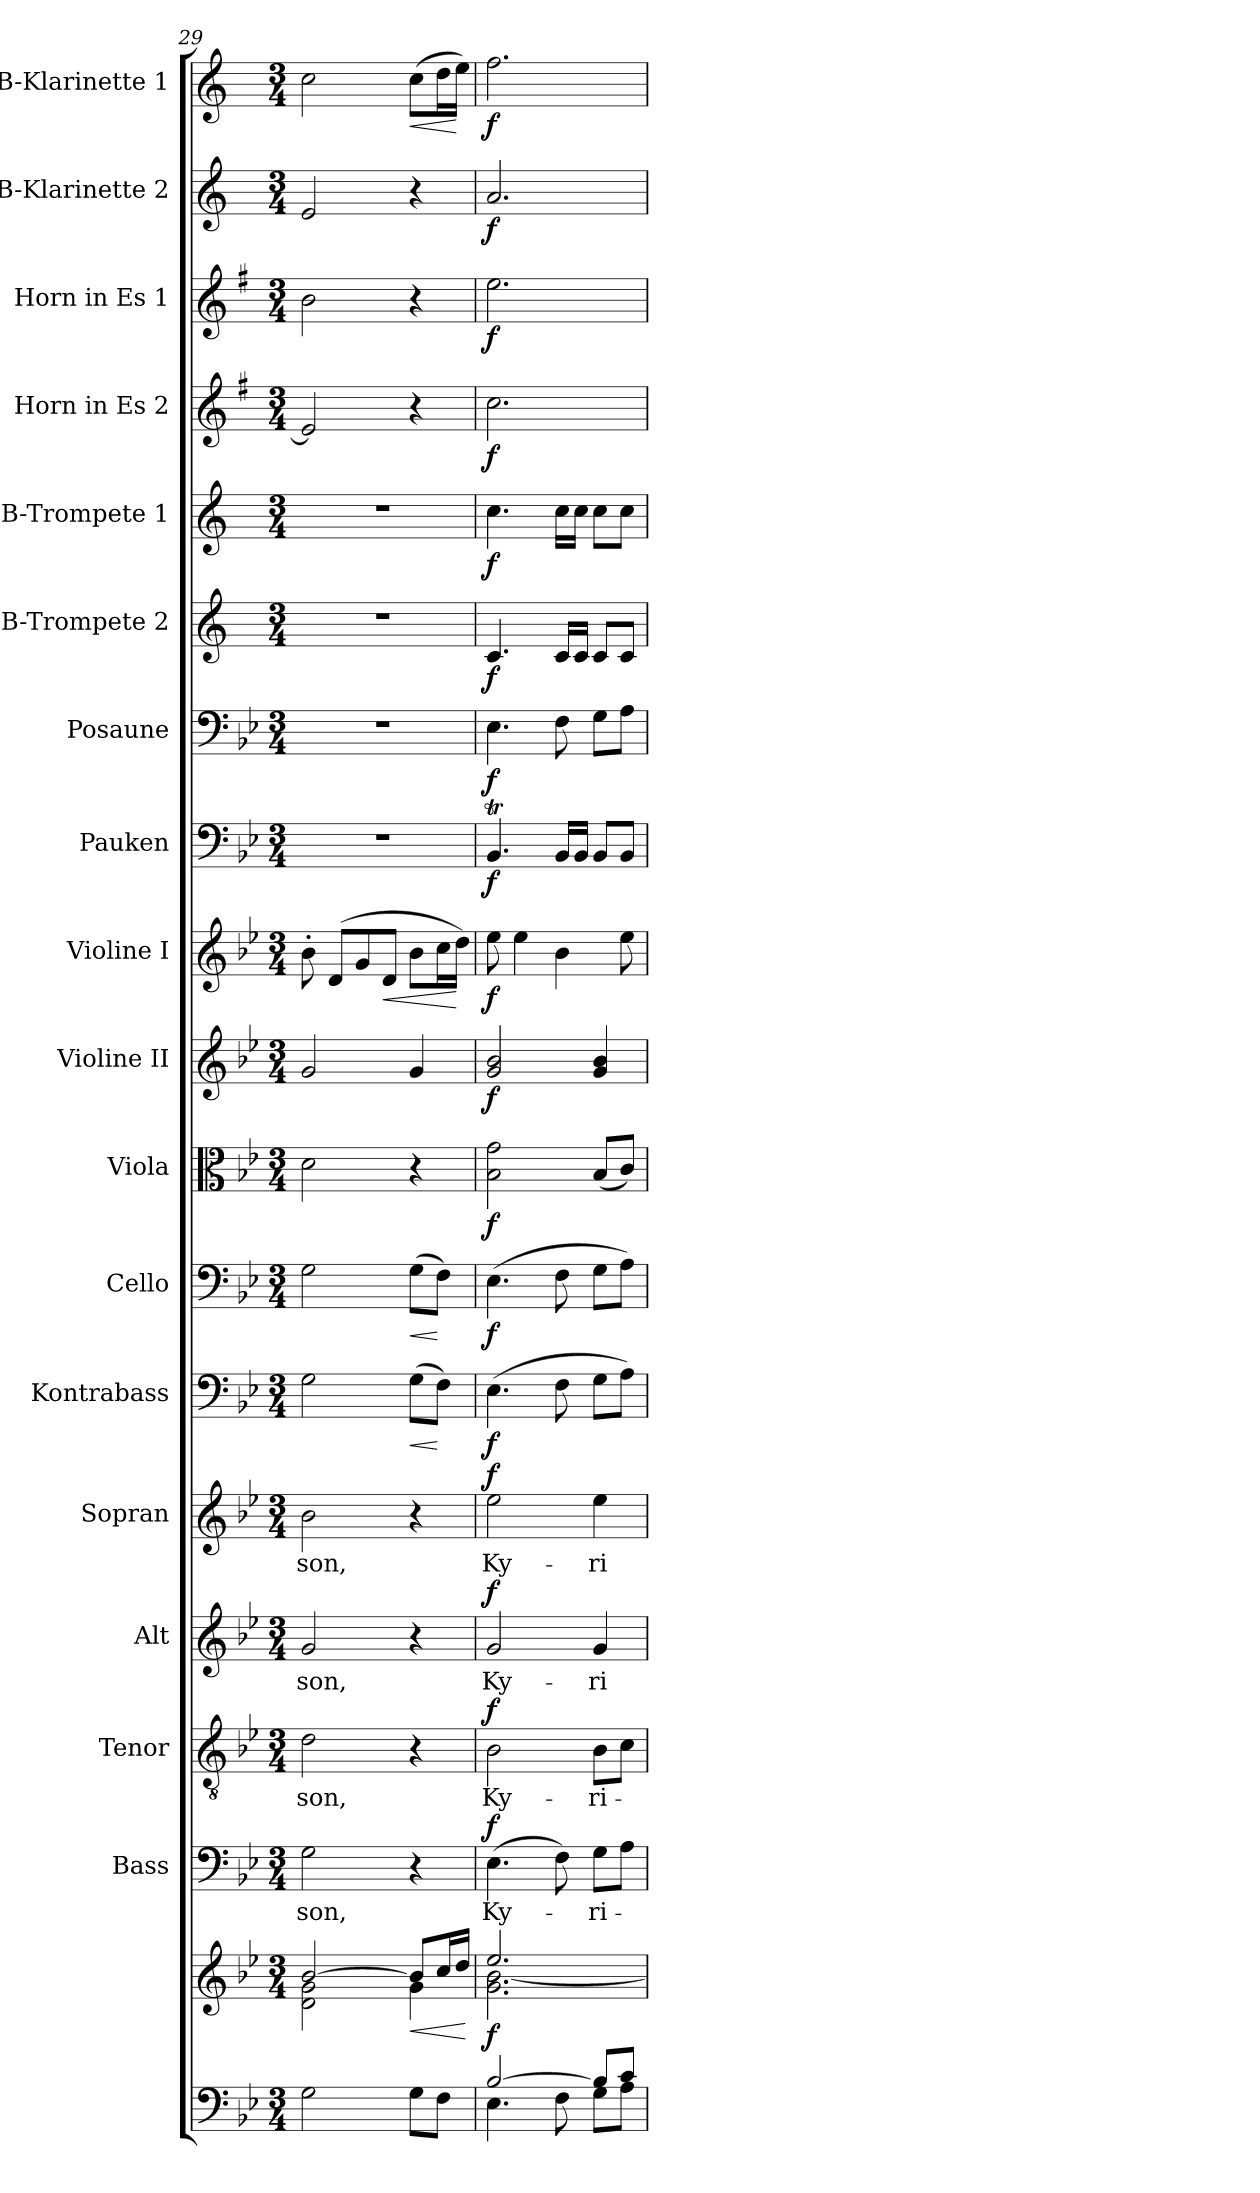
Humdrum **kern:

**kern	**kern	**dynam	**kern	**text	**dynam	**kern	**text	**dynam	**kern	**text	**dynam	**kern	**text	**dynam	**kern	**dynam	**kern	**dynam	**kern	**dynam	**kern	**dynam	**kern	**dynam	**kern	**dynam	**kern	**dynam	**kern	**dynam	**kern	**dynam	**kern	**dynam	**kern	**dynam	**kern	**dynam	**kern	**dynam
*part18	*part18	*part18	*part17	*part17	*part17	*part16	*part16	*part16	*part15	*part15	*part15	*part14	*part14	*part14	*part13	*part13	*part12	*part12	*part11	*part11	*part10	*part10	*part9	*part9	*part8	*part8	*part7	*part7	*part6	*part6	*part5	*part5	*part4	*part4	*part3	*part3	*part2	*part2	*part1	*part1
*staff19	*staff18	*staff18/19	*staff17	*staff17	*staff17	*staff16	*staff16	*staff16	*staff15	*staff15	*staff15	*staff14	*staff14	*staff14	*staff13	*staff13	*staff12	*staff12	*staff11	*staff11	*staff10	*staff10	*staff9	*staff9	*staff8	*staff8	*staff7	*staff7	*staff6	*staff6	*staff5	*staff5	*staff4	*staff4	*staff3	*staff3	*staff2	*staff2	*staff1	*staff1
*	*	*	*I"Bass	*	*	*I"Tenor	*	*	*I"Alt	*	*	*I"Sopran	*	*	*I"Kontrabass	*	*I"Cello	*	*I"Viola	*	*I"Violine II	*	*I"Violine I	*	*I"Pauken	*	*I"Posaune	*	*I"B-Trompete 2	*	*I"B-Trompete 1	*	*I"Horn in Es 2	*	*I"Horn in Es 1	*	*I"B-Klarinette 2	*	*I"B-Klarinette 1	*
*	*	*	*I'B.	*	*	*I'T.	*	*	*I'A.	*	*	*I'S.	*	*	*I'Kb.	*	*	*	*I'Vla.	*	*I'Vl. II	*	*I'Vl. I	*	*I'Pk.	*	*I'Pos.	*	*I'B Trp. 2	*	*I'B Trp. 1	*	*	*	*	*	*I'B Kl. 2	*	*I'B Kl. 1	*
!!LO:PB:g=z
*clefF4	*clefG2	*	*clefF4	*	*	*clefGv2	*	*	*clefG2	*	*	*clefG2	*	*	*clefF4	*	*clefF4	*	*clefC3	*	*clefG2	*	*clefG2	*	*clefF4	*	*clefF4	*	*clefG2	*	*clefG2	*	*clefG2	*	*clefG2	*	*clefG2	*	*clefG2	*
*	*	*	*	*	*	*	*	*	*	*	*	*	*	*	*ITrd7c12	*	*	*	*	*	*	*	*	*	*	*	*	*	*ITrd1c2	*	*ITrd1c2	*	*ITrd5c9	*	*ITrd5c9	*	*ITrd1c2	*	*ITrd1c2	*
*k[b-e-]	*k[b-e-]	*	*k[b-e-]	*	*	*k[b-e-]	*	*	*k[b-e-]	*	*	*k[b-e-]	*	*	*k[b-e-]	*	*k[b-e-]	*	*k[b-e-]	*	*k[b-e-]	*	*k[b-e-]	*	*k[b-e-]	*	*k[b-e-]	*	*k[b-e-]	*	*k[b-e-]	*	*k[b-e-]	*	*k[b-e-]	*	*k[b-e-]	*	*k[b-e-]	*
*B-:	*B-:	*	*B-:	*	*	*B-:	*	*	*B-:	*	*	*B-:	*	*	*B-:	*	*B-:	*	*B-:	*	*B-:	*	*B-:	*	*B-:	*	*B-:	*	*B-:	*	*B-:	*	*B-:	*	*B-:	*	*B-:	*	*B-:	*
*M3/4	*M3/4	*	*M3/4	*	*	*M3/4	*	*	*M3/4	*	*	*M3/4	*	*	*M3/4	*	*M3/4	*	*M3/4	*	*M3/4	*	*M3/4	*	*M3/4	*	*M3/4	*	*M3/4	*	*M3/4	*	*M3/4	*	*M3/4	*	*M3/4	*	*M3/4	*
=29	=29	=29	=29	=29	=29	=29	=29	=29	=29	=29	=29	=29	=29	=29	=29	=29	=29	=29	=29	=29	=29	=29	=29	=29	=29	=29	=29	=29	=29	=29	=29	=29	=29	=29	=29	=29	=29	=29	=29	=29
*	*^	*	*	*	*	*	*	*	*	*	*	*	*	*	*	*	*	*	*	*	*	*	*	*	*	*	*	*	*	*	*	*	*	*	*	*	*	*	*	*
!	!	!	!	!	!LO:LY:b	!	!	!LO:LY:b	!	!	!LO:LY:b	!	!	!LO:LY:b	!	!	!	!	!	!	!	!	!	!	!	!	!	!	!	!	!	!	!	!	!	!	!	!	!	!	!
2G\	[>2b-/	2d\ 2g\	.	2G\	-son,	.	2d\	-son,	.	2g/	-son,	.	2b-\	-son,	.	2GG\	.	2G\	.	2d\	.	2g/	.	8b-'>\	.	2.r	.	2.r	.	2.r	.	2.r	.	2G/]	.	2d\	.	2d/	.	2b-\	.
.	.	.	.	.	.	.	.	.	.	.	.	.	.	.	.	.	.	.	.	.	.	.	.	(>8d/L	.	.	.	.	.	.	.	.	.	.	.	.	.	.	.	.	.
.	.	.	.	.	.	.	.	.	.	.	.	.	.	.	.	.	.	.	.	.	.	.	.	8g/	.	.	.	.	.	.	.	.	.	.	.	.	.	.	.	.	.
!	!	!	!	!	!	!	!	!	!	!	!	!	!	!	!	!	!	!	!	!	!	!	!	!	!LO:HP:b	!	!	!	!	!	!	!	!	!	!	!	!	!	!	!	!
.	.	.	.	.	.	.	.	.	.	.	.	.	.	.	.	.	.	.	.	.	.	.	.	8d/J	<	.	.	.	.	.	.	.	.	.	.	.	.	.	.	.	.
!	!	!	!LO:HP:b	!	!	!	!	!	!	!	!	!	!	!	!	!	!LO:HP:b	!	!LO:HP:b	!	!	!	!	!	!	!	!	!	!	!	!	!	!	!	!	!	!	!	!	!	!LO:HP:b
8G\L	8b-/L]	4g\	<	4r	.	.	4r	.	.	4r	.	.	4r	.	.	(>8GG\L	<	(>8G\L	<	4r	.	4g/	.	8b-\L	.	.	.	.	.	.	.	.	.	4r	.	4r	.	4r	.	(>8b-\L	<
8F\J	16cc/L	.	.	.	.	.	.	.	.	.	.	.	.	.	.	8FF\J)	[	8F\J)	[	.	.	.	.	16cc\L	.	.	.	.	.	.	.	.	.	.	.	.	.	.	.	16cc\L	.
.	16dd/JJ	.	.	.	.	.	.	.	.	.	.	.	.	.	.	.	.	.	.	.	.	.	.	16dd\JJ)	[	.	.	.	.	.	.	.	.	.	.	.	.	.	.	16dd\JJ)	[
*	*v	*v	*	*	*	*	*	*	*	*	*	*	*	*	*	*	*	*	*	*	*	*	*	*	*	*	*	*	*	*	*	*	*	*	*	*	*	*	*	*	*
.	.	[	.	.	.	.	.	.	.	.	.	.	.	.	.	.	.	.	.	.	.	.	.	.	.	.	.	.	.	.	.	.	.	.	.	.	.	.	.	.
=30	=30	=30	=30	=30	=30	=30	=30	=30	=30	=30	=30	=30	=30	=30	=30	=30	=30	=30	=30	=30	=30	=30	=30	=30	=30	=30	=30	=30	=30	=30	=30	=30	=30	=30	=30	=30	=30	=30	=30	=30
*^	*^	*	*	*	*	*	*	*	*	*	*	*	*	*	*	*	*	*	*	*	*	*	*	*	*	*	*	*	*	*	*	*	*	*	*	*	*	*	*	*
!	!	!	!	!LO:DY:b	!	!LO:LY:b	!LO:DY:a	!	!LO:LY:b	!LO:DY:a	!	!LO:LY:b	!LO:DY:a	!	!LO:LY:b	!LO:DY:a	!	!LO:DY:b	!	!LO:DY:b	!	!LO:DY:b	!	!LO:DY:b	!	!LO:DY:b	!	!LO:DY:b	!	!LO:DY:b	!	!LO:DY:b	!	!LO:DY:b	!	!LO:DY:b	!	!LO:DY:b	!	!LO:DY:b	!	!LO:DY:b
[>2B-/	4.E-\	2.ee-/	2.g\ [<2.b-\	f	(>4.E-\	Ky-	f	2B-\	Ky-	f	2g/	Ky-	f	2ee-\	Ky-	f	(>4.EE-\	f	(>4.E-\	f	2B-\ 2g\	f	2g/ 2b-/	f	8ee-\	f	4.BB-T/	f	4.E-\	f	4.B-/	f	4.b-\	f	2.e-\	f	2.g\	f	2.g/	f	2.ee-\	f
.	.	.	.	.	.	.	.	.	.	.	.	.	.	.	.	.	.	.	.	.	.	.	.	.	4ee-\	.	.	.	.	.	.	.	.	.	.	.	.	.	.	.	.	.
.	8F\	.	.	.	8F\)	.	.	.	.	.	.	.	.	.	.	.	8FF\	.	8F\	.	.	.	.	.	4b-\	.	16BB-/LL	.	8F\	.	16B-/LL	.	16b-\LL	.	.	.	.	.	.	.	.	.
.	.	.	.	.	.	.	.	.	.	.	.	.	.	.	.	.	.	.	.	.	.	.	.	.	.	.	16BB-/JJ	.	.	.	16B-/JJ	.	16b-\JJ	.	.	.	.	.	.	.	.	.
!	!	!	!	!	!	!LO:LY:b	!	!	!LO:LY:b	!	!	!LO:LY:b	!	!	!LO:LY:b	!	!	!	!	!	!	!	!	!	!	!	!	!	!	!	!	!	!	!	!	!	!	!	!	!	!	!
8B-/L]	8G\L	.	.	.	8G\L	-ri-	.	8B-\L	-ri-	.	4g/	-ri-	.	4ee-\	-ri-	.	8GG\L	.	8G\L	.	(<8B-/L	.	4g/ 4b-/	.	.	.	8BB-/L	.	8G\L	.	8B-/L	.	8b-\L	.	.	.	.	.	.	.	.	.
8c/J	8A\J	.	.	.	8A\J	.	.	8c\J	.	.	.	.	.	.	.	.	8AA\J)	.	8A\J)	.	8c/J)	.	.	.	8ee-\	.	8BB-/J	.	8A\J	.	8B-/J	.	8b-\J	.	.	.	.	.	.	.	.	.
*v	*v	*	*	*	*	*	*	*	*	*	*	*	*	*	*	*	*	*	*	*	*	*	*	*	*	*	*	*	*	*	*	*	*	*	*	*	*	*	*	*	*	*
*	*v	*v	*	*	*	*	*	*	*	*	*	*	*	*	*	*	*	*	*	*	*	*	*	*	*	*	*	*	*	*	*	*	*	*	*	*	*	*	*	*	*
=	=	=	=	=	=	=	=	=	=	=	=	=	=	=	=	=	=	=	=	=	=	=	=	=	=	=	=	=	=	=	=	=	=	=	=	=	=	=	=	=
*-	*-	*-	*-	*-	*-	*-	*-	*-	*-	*-	*-	*-	*-	*-	*-	*-	*-	*-	*-	*-	*-	*-	*-	*-	*-	*-	*-	*-	*-	*-	*-	*-	*-	*-	*-	*-	*-	*-	*-	*-
